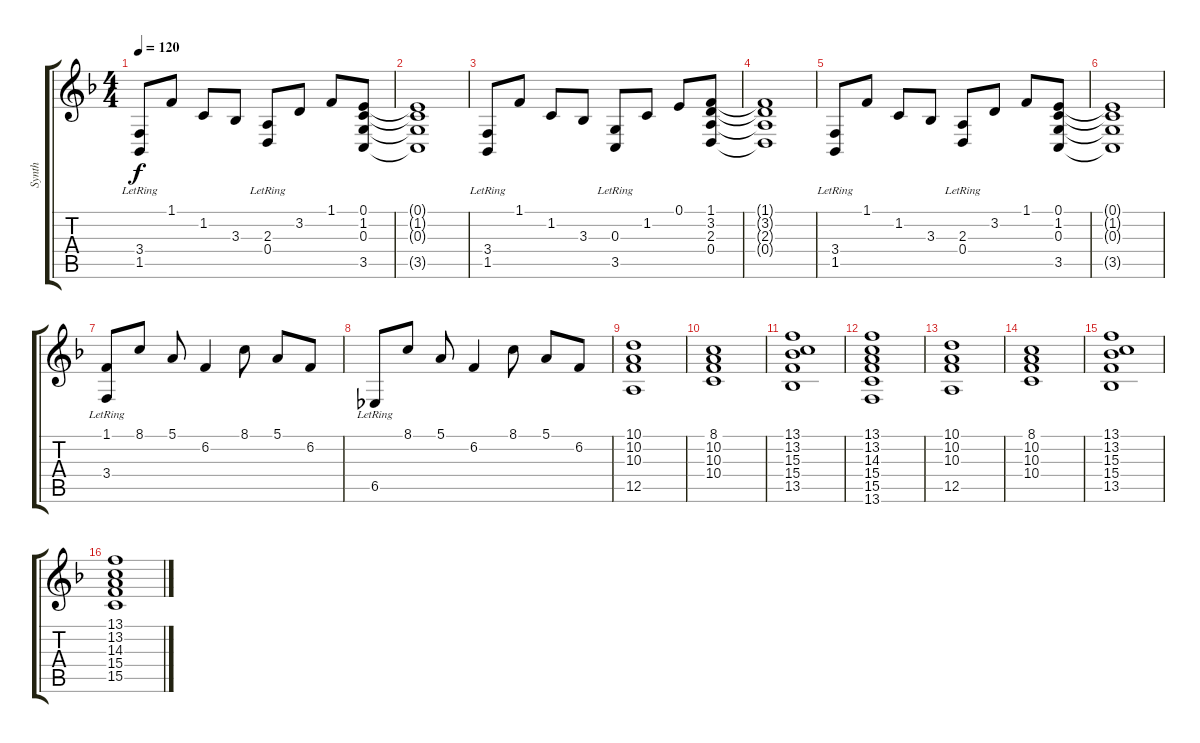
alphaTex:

\track ("Synth" "Synth") {instrument pad3polysynth}
\staff {score tabs}
\tuning (E4 B3 G3 D3 A2 E2) {hide}
\ts (4 4)
\tempo 120
\clef g2
\ks f
(3.4{lr} 1.5{lr}).8{dy f} 1.1.8 1.2.8 3.3.8 (2.3{lr} 0.4).8 3.2.8 1.1.8 (0.1 1.2 0.3 3.5).8 |
(0.1{t} 1.2{t} 0.3{t} 3.5{t}).1 |
(3.4{lr} 1.5{lr}).8 1.1.8 1.2.8 3.3.8 (0.3{lr} 3.5).8 1.2.8 0.1.8 (1.1 3.2 2.3 0.4).8 |
(1.1{t} 3.2{t} 2.3{t} 0.4{t}).1 |
(3.4{lr} 1.5{lr}).8 1.1.8 1.2.8 3.3.8 (2.3{lr} 0.4).8 3.2.8 1.1.8 (0.1 1.2 0.3 3.5).8 |
(0.1{t} 1.2{t} 0.3{t} 3.5{t}).1 |
(1.1{lr} 3.4{lr}).8 8.1.8 5.1.8 6.2.4 8.1.8 5.1.8 6.2.8 |
6.5{lr}.8 8.1.8 5.1.8 6.2.4 8.1.8 5.1.8 6.2.8 |
(10.1 10.2 10.3 12.5).1 |
(8.1 10.2 10.3 10.4).1 |
(13.1 13.2 15.3 15.4 13.5).1 |
(13.1 13.2 14.3 15.4 15.5 13.6).1 |
(10.1 10.2 10.3 12.5).1 |
(8.1 10.2 10.3 10.4).1 |
(13.1 13.2 15.3 15.4 13.5).1 |
(13.1 13.2 14.3 15.4 15.5).1
